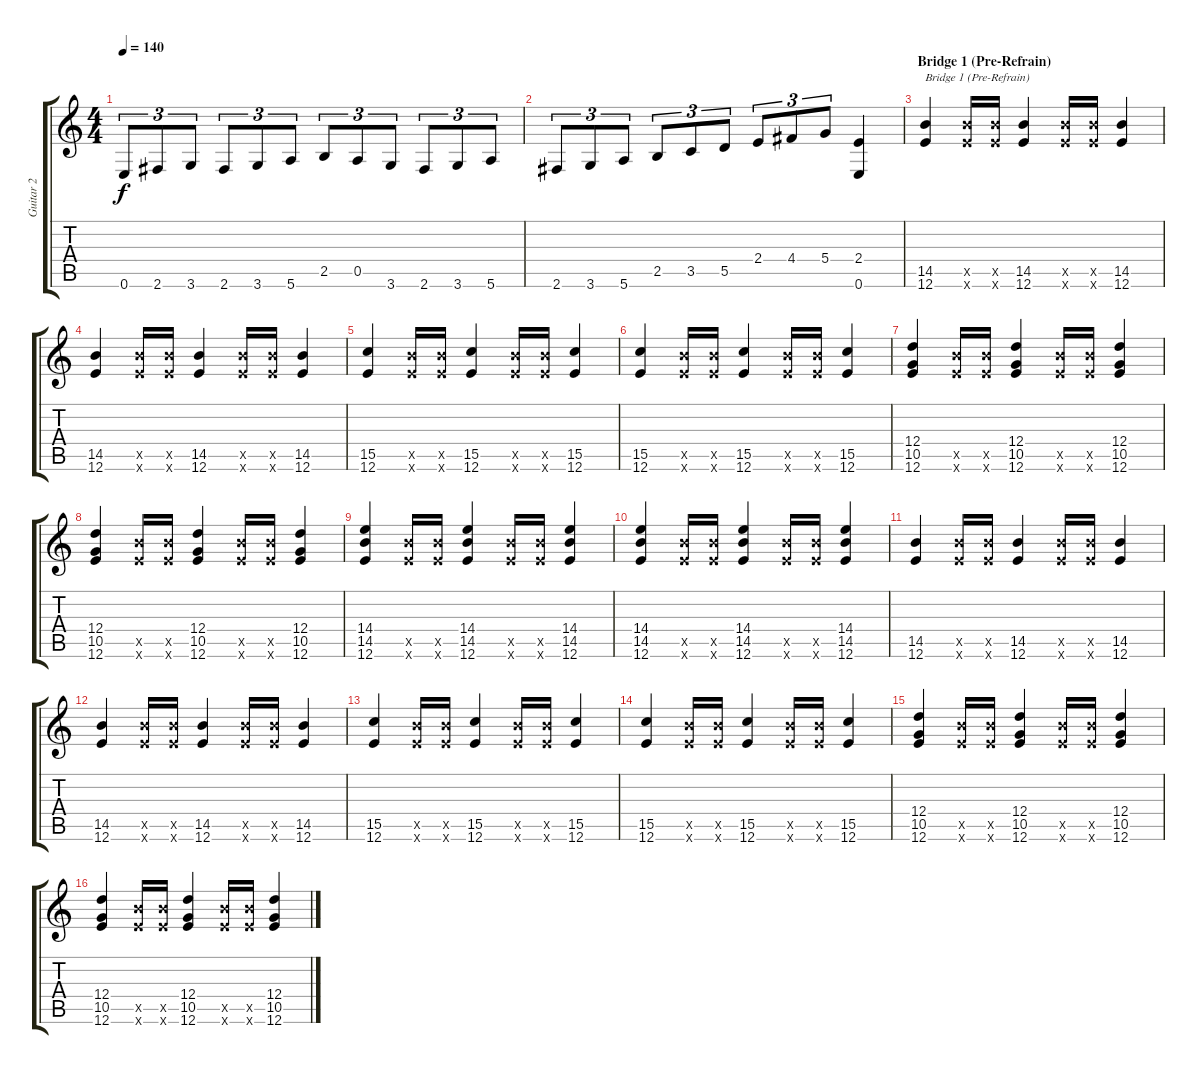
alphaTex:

\track ("Guitar 2" "Guitar 2") {instrument distortionguitar}
\staff {score tabs}
\tuning (E4 B3 G3 D3 A2 E2) {hide}
\ts (4 4)
\tempo 140
\clef g2
\ks c
0.6.8{tu (3 2) dy f} 2.6.8{tu (3 2)} 3.6.8{tu (3 2)} 2.6.8{tu (3 2)} 3.6.8{tu (3 2)} 5.6.8{tu (3 2)} 2.5.8{tu (3 2)} 0.5.8{tu (3 2)} 3.6.8{tu (3 2)} 2.6.8{tu (3 2)} 3.6.8{tu (3 2)} 5.6.8{tu (3 2)} |
2.6.8{tu (3 2)} 3.6.8{tu (3 2)} 5.6.8{tu (3 2)} 2.5.8{tu (3 2)} 3.5.8{tu (3 2)} 5.5.8{tu (3 2)} 2.4.8{tu (3 2)} 4.4.8{tu (3 2)} 5.4.8{tu (3 2)} (2.4 0.6).4 |
\section ("" "Bridge 1 (Pre-Refrain)")
(14.5 12.6).4{txt "Bridge 1 (Pre-Refrain)"} (14.5{x} 12.6{x}).16 (14.5{x} 12.6{x}).16 (14.5 12.6).4 (14.5{x} 12.6{x}).16 (14.5{x} 12.6{x}).16 (14.5 12.6).4 |
(14.5 12.6).4 (14.5{x} 12.6{x}).16 (14.5{x} 12.6{x}).16 (14.5 12.6).4 (14.5{x} 12.6{x}).16 (14.5{x} 12.6{x}).16 (14.5 12.6).4 |
(15.5 12.6).4 (14.5{x} 12.6{x}).16 (14.5{x} 12.6{x}).16 (15.5 12.6).4 (14.5{x} 12.6{x}).16 (14.5{x} 12.6{x}).16 (15.5 12.6).4 |
(15.5 12.6).4 (14.5{x} 12.6{x}).16 (14.5{x} 12.6{x}).16 (15.5 12.6).4 (14.5{x} 12.6{x}).16 (14.5{x} 12.6{x}).16 (15.5 12.6).4 |
(12.4 10.5 12.6).4 (14.5{x} 12.6{x}).16 (14.5{x} 12.6{x}).16 (12.4 10.5 12.6).4 (14.5{x} 12.6{x}).16 (14.5{x} 12.6{x}).16 (12.4 10.5 12.6).4 |
(12.4 10.5 12.6).4 (14.5{x} 12.6{x}).16 (14.5{x} 12.6{x}).16 (12.4 10.5 12.6).4 (14.5{x} 12.6{x}).16 (14.5{x} 12.6{x}).16 (12.4 10.5 12.6).4 |
(14.4 14.5 12.6).4 (14.5{x} 12.6{x}).16 (14.5{x} 12.6{x}).16 (14.4 14.5 12.6).4 (14.5{x} 12.6{x}).16 (14.5{x} 12.6{x}).16 (14.4 14.5 12.6).4 |
(14.4 14.5 12.6).4 (14.5{x} 12.6{x}).16 (14.5{x} 12.6{x}).16 (14.4 14.5 12.6).4 (14.5{x} 12.6{x}).16 (14.5{x} 12.6{x}).16 (14.4 14.5 12.6).4 |
(14.5 12.6).4 (14.5{x} 12.6{x}).16 (14.5{x} 12.6{x}).16 (14.5 12.6).4 (14.5{x} 12.6{x}).16 (14.5{x} 12.6{x}).16 (14.5 12.6).4 |
(14.5 12.6).4 (14.5{x} 12.6{x}).16 (14.5{x} 12.6{x}).16 (14.5 12.6).4 (14.5{x} 12.6{x}).16 (14.5{x} 12.6{x}).16 (14.5 12.6).4 |
(15.5 12.6).4 (14.5{x} 12.6{x}).16 (14.5{x} 12.6{x}).16 (15.5 12.6).4 (14.5{x} 12.6{x}).16 (14.5{x} 12.6{x}).16 (15.5 12.6).4 |
(15.5 12.6).4 (14.5{x} 12.6{x}).16 (14.5{x} 12.6{x}).16 (15.5 12.6).4 (14.5{x} 12.6{x}).16 (14.5{x} 12.6{x}).16 (15.5 12.6).4 |
(12.4 10.5 12.6).4 (14.5{x} 12.6{x}).16 (14.5{x} 12.6{x}).16 (12.4 10.5 12.6).4 (14.5{x} 12.6{x}).16 (14.5{x} 12.6{x}).16 (12.4 10.5 12.6).4 |
(12.4 10.5 12.6).4 (14.5{x} 12.6{x}).16 (14.5{x} 12.6{x}).16 (12.4 10.5 12.6).4 (14.5{x} 12.6{x}).16 (14.5{x} 12.6{x}).16 (12.4 10.5 12.6).4
